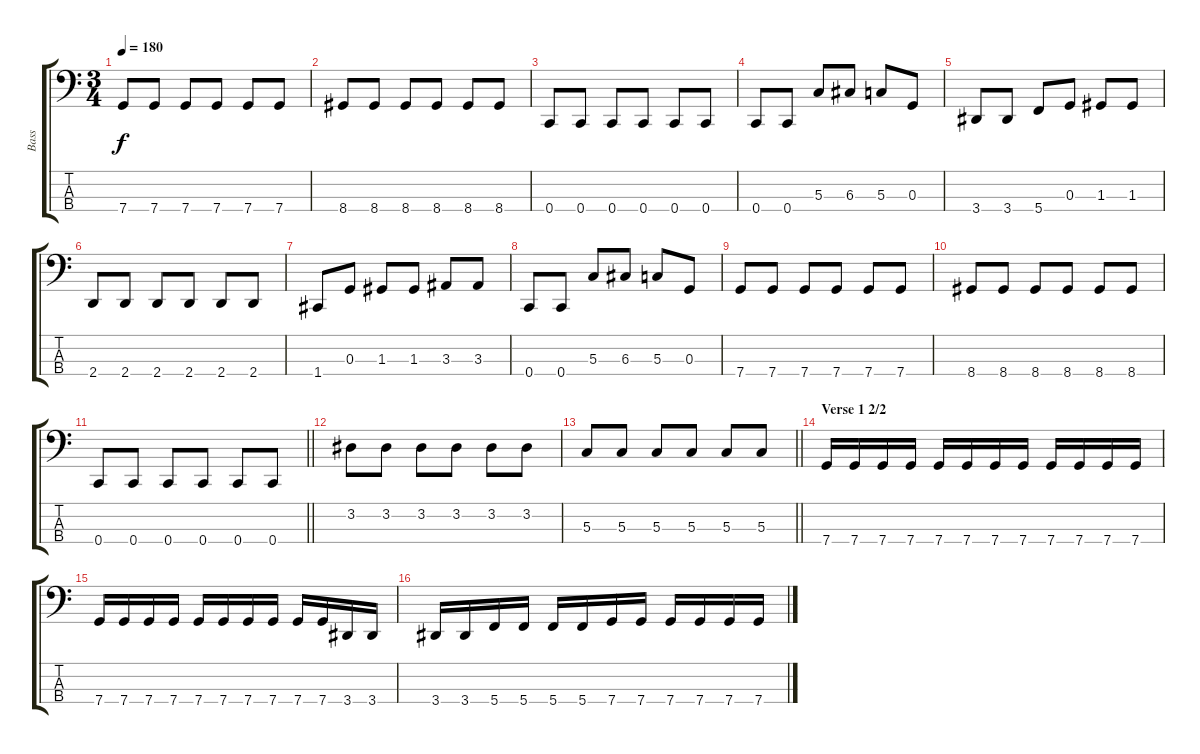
\track ("Bass" "Bass") {instrument electricbasspick}
\staff {score tabs}
\tuning (F2 C2 G1 C1) {hide}
\ts (3 4)
\tempo 180
\clef f4
\ks c
7.4.8{dy f} 7.4.8 7.4.8 7.4.8 7.4.8 7.4.8 |
8.4.8 8.4.8 8.4.8 8.4.8 8.4.8 8.4.8 |
0.4.8 0.4.8 0.4.8 0.4.8 0.4.8 0.4.8 |
0.4.8 0.4.8 5.3.8 6.3.8 5.3.8 0.3.8 |
3.4.8 3.4.8 5.4.8 0.3.8 1.3.8 1.3.8 |
2.4.8 2.4.8 2.4.8 2.4.8 2.4.8 2.4.8 |
1.4.8 0.3.8 1.3.8 1.3.8 3.3.8 3.3.8 |
0.4.8 0.4.8 5.3.8 6.3.8 5.3.8 0.3.8 |
7.4.8 7.4.8 7.4.8 7.4.8 7.4.8 7.4.8 |
8.4.8 8.4.8 8.4.8 8.4.8 8.4.8 8.4.8 |
\barLineRight lightlight
0.4.8 0.4.8 0.4.8 0.4.8 0.4.8 0.4.8 |
3.2.8 3.2.8 3.2.8 3.2.8 3.2.8 3.2.8 |
\barLineRight lightlight
5.3.8 5.3.8 5.3.8 5.3.8 5.3.8 5.3.8 |
\section ("" "Verse 1 2/2")
7.4.16 7.4.16 7.4.16 7.4.16 7.4.16 7.4.16 7.4.16 7.4.16 7.4.16 7.4.16 7.4.16 7.4.16 |
7.4.16 7.4.16 7.4.16 7.4.16 7.4.16 7.4.16 7.4.16 7.4.16 7.4.16 7.4.16 3.4.16 3.4.16 |
3.4.16 3.4.16 5.4.16 5.4.16 5.4.16 5.4.16 7.4.16 7.4.16 7.4.16 7.4.16 7.4.16 7.4.16
